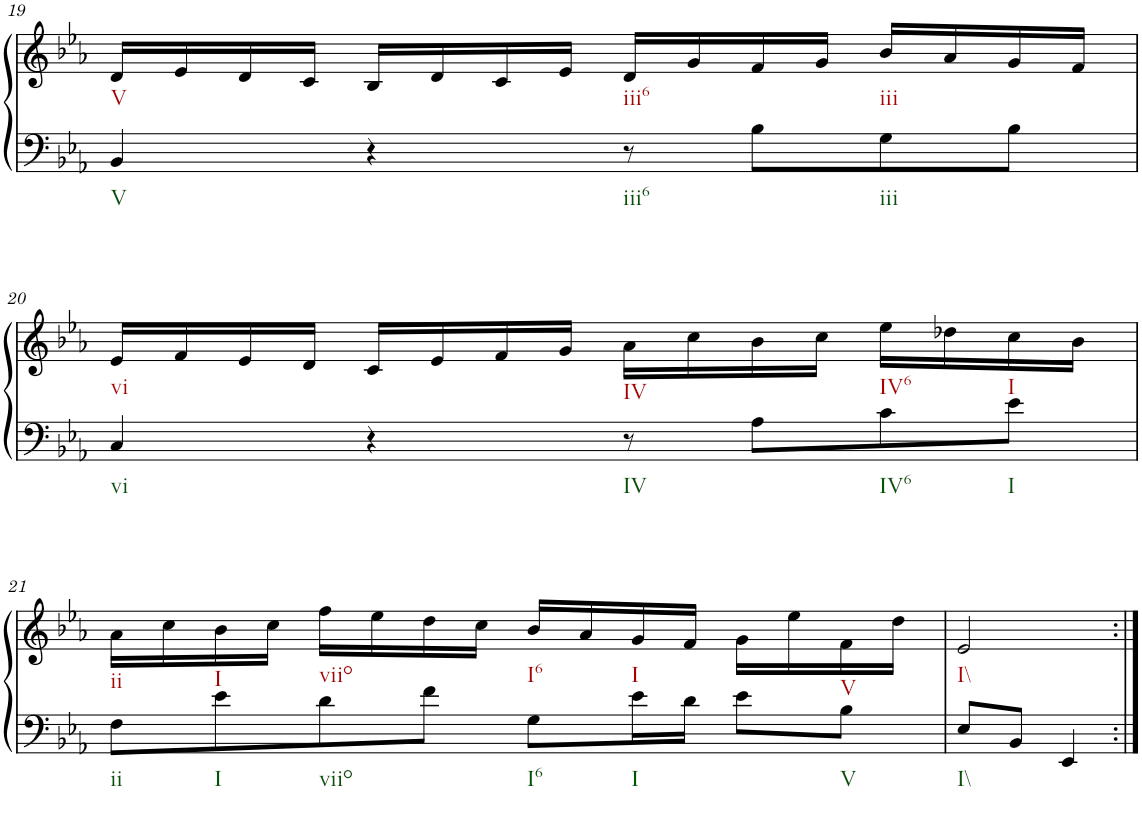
**kern	**kern
*part1	*part1
*staff2	*staff1
*I"Klavier linke Hand	*
!!LO:PB:g=z
*clefF4	*clefG2
*k[b-e-a-]	*k[b-e-a-]
*M4/4	*M4/4
=19	=19
4BB-/	16d/LL
.	16e-/
.	16d/
.	16c/JJ
4r	16B-/LL
.	16d/
.	16c/
.	16e-/JJ
8r	16d/LL
.	16g/
8B-\L	16f/
.	16g/JJ
8G\	16b-/LL
.	16a-/
8B-\J	16g/
.	16f/JJ
!!LO:LB:g=z
=20	=20
4C/	16e-/LL
.	16f/
.	16e-/
.	16d/JJ
4r	16c/LL
.	16e-/
.	16f/
.	16g/JJ
8r	16a-\LL
.	16cc\
8A-\L	16b-\
.	16cc\JJ
8c\	16ee-\LL
.	16dd-X\
8e-\J	16cc\
.	16b-\JJ
!!LO:LB:g=z
=21	=21
8F\L	16a-\LL
.	16cc\
8e-\	16b-\
.	16cc\JJ
8d\	16ff\LL
.	16ee-\
8f\J	16dd\
.	16cc\JJ
8G\L	16b-/LL
.	16a-/
16e-\L	16g/
16d\JJ	16f/JJ
8e-\L	16g\LL
.	16ee-\
8B-\J	16f\
.	16dd\JJ
=22	=22
8E-/L	2e-/
8BB-/J	.
4EE-/	.
=:|!	=:|!
*-	*-
